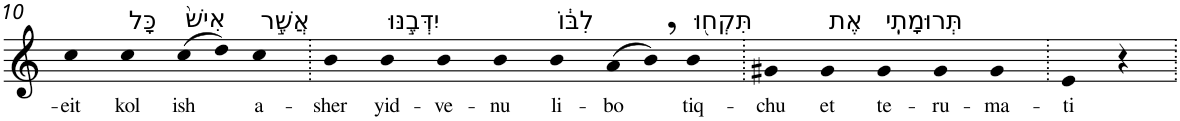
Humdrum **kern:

**kern	**text
*part1	*part1
*staff1	*staff1
*I"Piano	*
*I'Pno	*
!!LO:PB:g=z
*clefG2	*
*k[]	*
=10	=10
!	!LO:LY:b
4cc	-eit
!LO:TX:a:t=כָּל	!
!	!LO:LY:b
4cc	kol
!LO:TX:a:t=אִישׁ֙	!
!	!LO:LY:b
(8cc	ish
8dd)	.
!LO:TX:a:t=אֲשֶׁ֣ר	!
!	!LO:LY:b
4cc	a-
=11.	=11.
!	!LO:LY:b
4b	-sher
!LO:TX:a:t=יִדְּבֶ֣נּוּ	!
!	!LO:LY:b
4b	yid-
!	!LO:LY:b
4b	-ve-
!	!LO:LY:b
4b	-nu
!LO:TX:a:t=לִבּ֔וֹ	!
!	!LO:LY:b
4b	li-
!	!LO:LY:b
(8a	-bo
8b,)	.
!LO:TX:a:t=תִּקְח֖וּ	!
!	!LO:LY:b
4b	tiq-
=12.	=12.
!	!LO:LY:b
4g#X	-chu
!LO:TX:a:t=אֶת	!
!	!LO:LY:b
4g#	et
!LO:TX:a:t=תְּרוּמָתִֽי	!
!	!LO:LY:b
4g#	te-
!	!LO:LY:b
4g#	-ru-
!	!LO:LY:b
4g#	-ma-
=13.	=13.
!	!LO:LY:b
4e	-ti
4r	.
=.	=.
*-	*-
